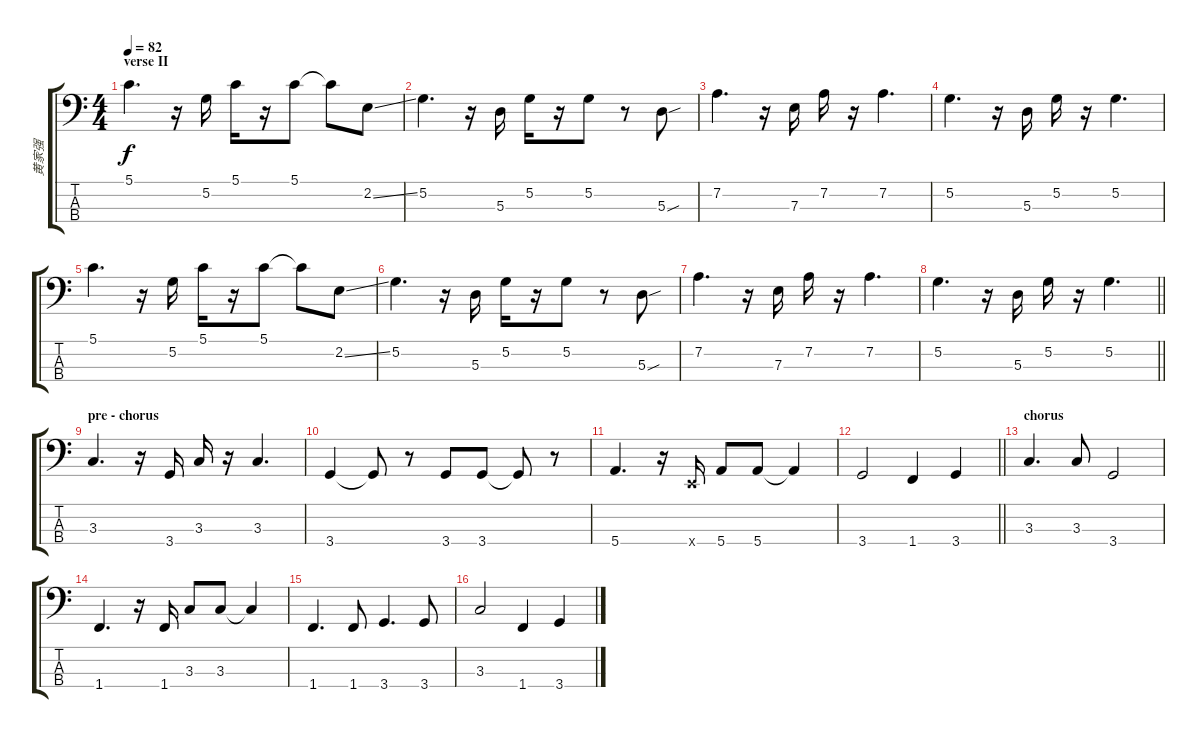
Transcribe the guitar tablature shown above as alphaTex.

\track ("黄家强" "黄家强") {instrument electricbassfinger}
\staff {score tabs}
\tuning (G2 D2 A1 E1) {hide}
\ts (4 4)
\section ("" "verse II")
\tempo 82
\clef f4
\ks c
5.1.4{d dy f} r.16 5.2.16 5.1.16 r.16 5.1.8 5.1{t}.8 2.2{ss}.8 |
5.2.4{d} r.16 5.3.16 5.2.16 r.16 5.2.8 r.8 5.3{sou}.8 |
7.2.4{d} r.16 7.3.16 7.2.16 r.16 7.2.4{d} |
5.2.4{d} r.16 5.3.16 5.2.16 r.16 5.2.4{d} |
5.1.4{d} r.16 5.2.16 5.1.16 r.16 5.1.8 5.1{t}.8 2.2{ss}.8 |
5.2.4{d} r.16 5.3.16 5.2.16 r.16 5.2.8 r.8 5.3{sou}.8 |
7.2.4{d} r.16 7.3.16 7.2.16 r.16 7.2.4{d} |
\barLineRight lightlight
5.2.4{d} r.16 5.3.16 5.2.16 r.16 5.2.4{d} |
\section ("" "pre - chorus")
3.3.4{d} r.16 3.4.16 3.3.16 r.16 3.3.4{d} |
3.4.4 3.4{t}.8 r.8 3.4.8 3.4.8 3.4{t}.8 r.8 |
5.4.4{d} r.16 0.4{x}.16 5.4.8 5.4.8 5.4{t}.4 |
\barLineRight lightlight
3.4.2 1.4.4 3.4.4 |
\section ("" "chorus")
3.3.4{d} 3.3.8 3.4.2 |
1.4.4{d} r.16 1.4.16 3.3.8 3.3.8 3.3{t}.4 |
1.4.4{d} 1.4.8 3.4.4{d} 3.4.8 |
3.3.2 1.4.4 3.4.4
